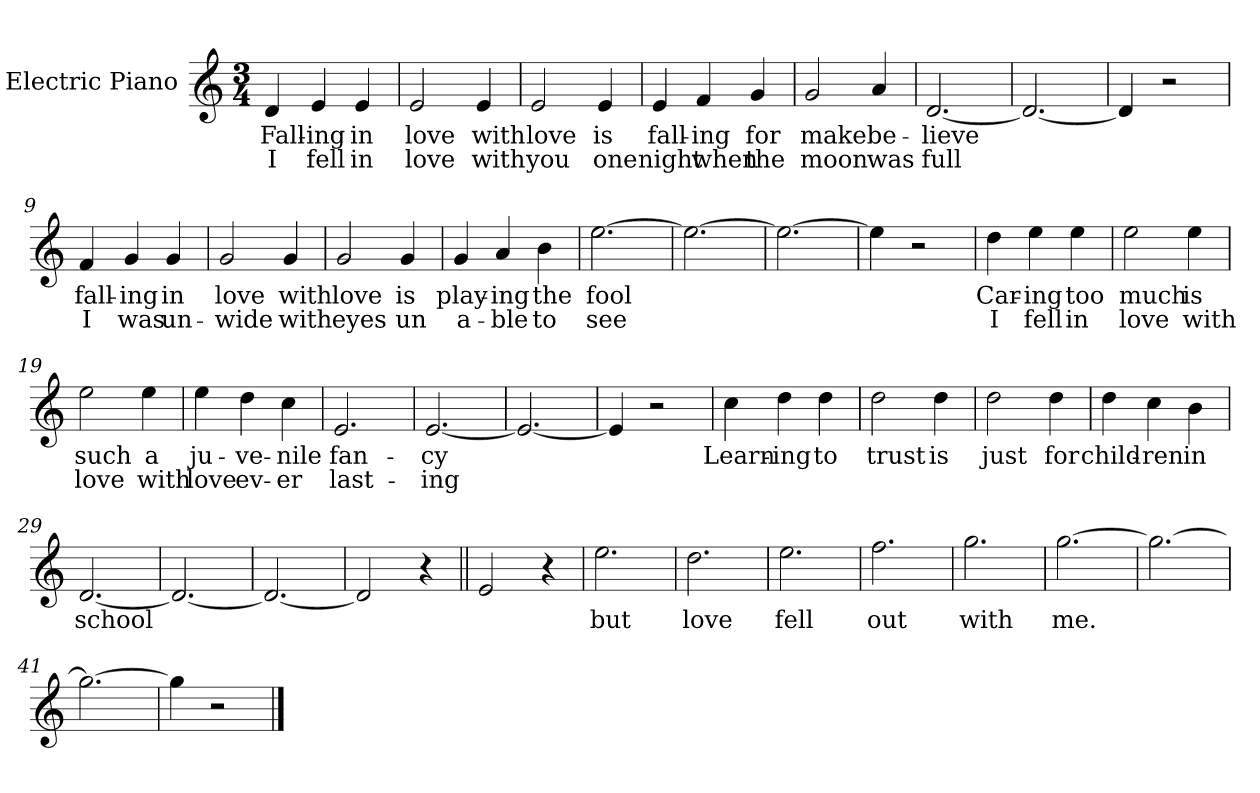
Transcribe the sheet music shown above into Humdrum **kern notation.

**kern	**text	**text
*part1	*part1	*part1
*staff1	*staff1	*staff1
*I"Electric Piano	*	*
*I'E.Pno	*	*
*clefG2	*	*
*k[]	*	*
*C:	*	*
*M3/4	*	*
=1	=1	=1
4d/	Fall-	I
4e/	-ing	fell
4e/	in	in
=2	=2	=2
2e/	love	love
4e/	with	with
=3	=3	=3
2e/	love	you
4e/	is	one
=4	=4	=4
4e/	fall-	night
4f/	-ing	when
4g/	for	the
=5	=5	=5
2g/	make	moon
4a/	be-	was
=6	=6	=6
[2.d/	-lieve	full
!!LO:LB:g=z
=7	=7	=7
2.d/_	.	.
=8	=8	=8
4d/]	.	.
2r	.	.
=9	=9	=9
4f/	fall-	I
4g/	-ing	was
4g/	in	un-
=10	=10	=10
2g/	love	-wide
4g/	with	with
=11	=11	=11
2g/	love	eyes
4g/	is	un
=12	=12	=12
4g/	play-	a-
4a/	-ing	-ble
4b\	the	to
=13	=13	=13
[2.ee\	fool	see
=14	=14	=14
2.ee\_	.	.
=15	=15	=15
2.ee\_	.	.
=16	=16	=16
4ee\]	.	.
2r	.	.
!!LO:LB:g=z
=17	=17	=17
4dd\	Car-	I
4ee\	-ing	fell
4ee\	too	in
=18	=18	=18
2ee\	much	love
4ee\	is	with
=19	=19	=19
2ee\	such	love
4ee\	a	with
=20	=20	=20
4ee\	ju-	love
4dd\	-ve-	ev-
4cc\	-nile	-er
=21	=21	=21
2.e/	fan-	last-
=22	=22	=22
[2.e/	-cy	-ing
=23	=23	=23
2.e/_	.	.
=24	=24	=24
4e/]	.	.
2r	.	.
!!LO:LB:g=z
=25	=25	=25
4cc\	Learn-	.
4dd\	-ing	.
4dd\	to	.
=26	=26	=26
2dd\	trust	.
4dd\	is	.
=27	=27	=27
2dd\	just	.
4dd\	for	.
=28	=28	=28
4dd\	child-	.
4cc\	-ren	.
4b\	in	.
=29	=29	=29
[2.d/	school	.
=30	=30	=30
2.d/_	.	.
=31	=31	=31
2.d/_	.	.
=32	=32	=32
2d/]	.	.
4r	.	.
=33||	=33||	=33||
2e/	.	.
4r	.	.
!!LO:LB:g=z
=34	=34	=34
2.ee\	but	.
=35	=35	=35
2.dd\	love	.
=36	=36	=36
2.ee\	fell	.
=37	=37	=37
2.ff\	out	.
=38	=38	=38
2.gg\	with	.
=39	=39	=39
[2.gg\	me.	.
=40	=40	=40
2.gg\_	.	.
=41	=41	=41
2.gg\_	.	.
=42	=42	=42
4gg\]	.	.
2r	.	.
==	==	==
*-	*-	*-
